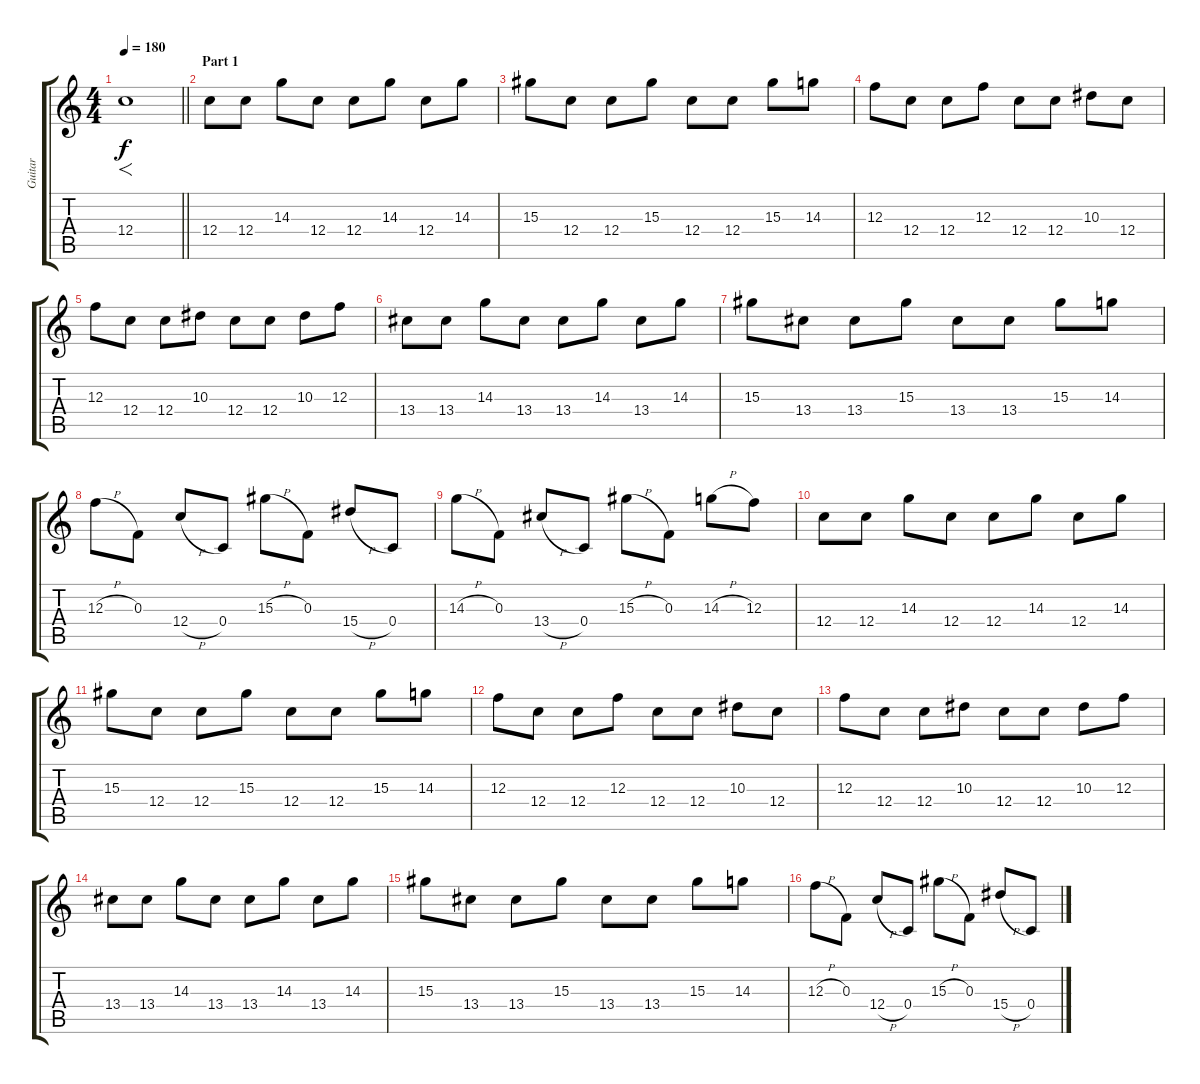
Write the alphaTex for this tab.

\track ("Guitar" "Guitar") {instrument overdrivenguitar}
\staff {score tabs}
\tuning (D4 A3 F3 C3 G2 C2) {hide}
\ts (4 4)
\tempo 180
\clef g2
\barLineRight lightlight
\ks c
12.4.1{f dy f instrument overdrivenguitar} |
\section ("" "Part 1")
12.4.8 12.4.8 14.3.8 12.4.8 12.4.8 14.3.8 12.4.8 14.3.8 |
15.3.8 12.4.8 12.4.8 15.3.8 12.4.8 12.4.8 15.3.8 14.3.8 |
12.3.8 12.4.8 12.4.8 12.3.8 12.4.8 12.4.8 10.3.8 12.4.8 |
12.3.8 12.4.8 12.4.8 10.3.8 12.4.8 12.4.8 10.3.8 12.3.8 |
13.4.8 13.4.8 14.3.8 13.4.8 13.4.8 14.3.8 13.4.8 14.3.8 |
15.3.8 13.4.8 13.4.8 15.3.8 13.4.8 13.4.8 15.3.8 14.3.8 |
12.3{h}.8 0.3.8 12.4{h}.8 0.4.8 15.3{h}.8 0.3.8 15.4{h}.8 0.4.8 |
14.3{h}.8 0.3.8 13.4{h}.8 0.4.8 15.3{h}.8 0.3.8 14.3{h}.8 12.3.8 |
12.4.8 12.4.8 14.3.8 12.4.8 12.4.8 14.3.8 12.4.8 14.3.8 |
15.3.8 12.4.8 12.4.8 15.3.8 12.4.8 12.4.8 15.3.8 14.3.8 |
12.3.8 12.4.8 12.4.8 12.3.8 12.4.8 12.4.8 10.3.8 12.4.8 |
12.3.8 12.4.8 12.4.8 10.3.8 12.4.8 12.4.8 10.3.8 12.3.8 |
13.4.8 13.4.8 14.3.8 13.4.8 13.4.8 14.3.8 13.4.8 14.3.8 |
15.3.8 13.4.8 13.4.8 15.3.8 13.4.8 13.4.8 15.3.8 14.3.8 |
12.3{h}.8 0.3.8 12.4{h}.8 0.4.8 15.3{h}.8 0.3.8 15.4{h}.8 0.4.8
